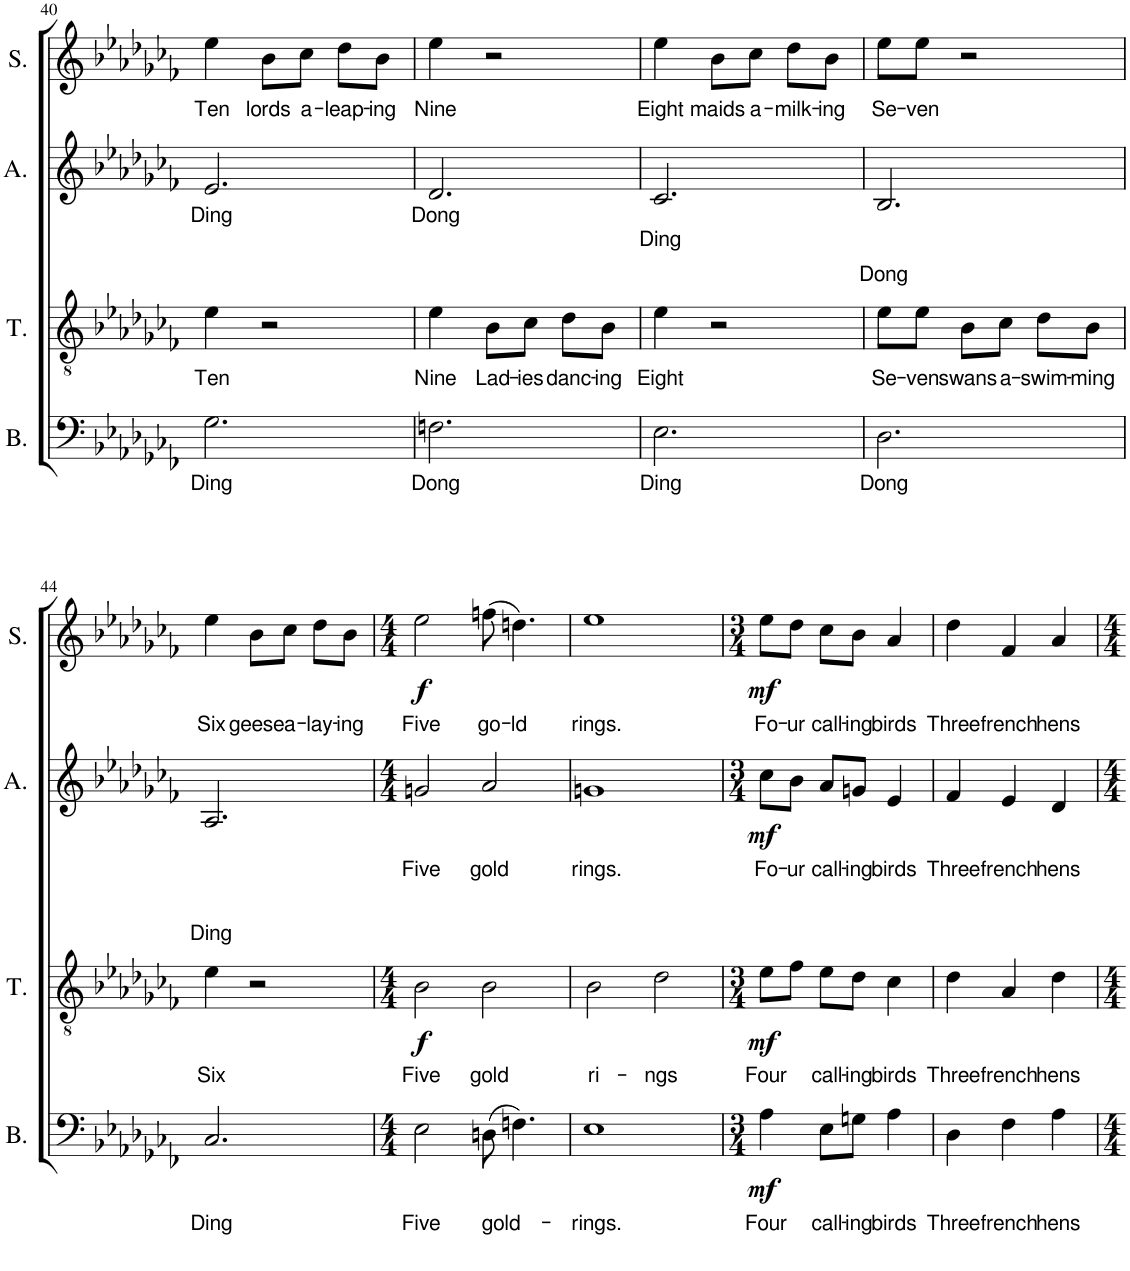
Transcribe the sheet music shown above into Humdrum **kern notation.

**kern	**text	**dynam	**kern	**text	**dynam	**kern	**text	**text	**dynam	**kern	**text	**dynam
*part4	*part4	*part4	*part3	*part3	*part3	*part2	*part2	*part2	*part2	*part1	*part1	*part1
*staff4	*staff4	*staff4	*staff3	*staff3	*staff3	*staff2	*staff2	*staff2	*staff2	*staff1	*staff1	*staff1
*I"Bass	*	*	*I"Tenor	*	*	*I"Alto	*	*	*	*I"Soprano	*	*
*I'B.	*	*	*I'T.	*	*	*I'A.	*	*	*	*I'S.	*	*
!!LO:PB:g=z
*clefF4	*	*	*clefGv2	*	*	*clefG2	*	*	*	*clefG2	*	*
*k[b-e-a-d-g-c-f-]	*	*	*k[b-e-a-d-g-c-f-]	*	*	*k[b-e-a-d-g-c-f-]	*	*	*	*k[b-e-a-d-g-c-f-]	*	*
*M3/4	*	*	*M3/4	*	*	*M3/4	*	*	*	*M3/4	*	*
=40	=40	=40	=40	=40	=40	=40	=40	=40	=40	=40	=40	=40
!	!LO:LY:b	!	!	!LO:LY:b	!	!	!LO:LY:b	!	!	!	!LO:LY:b	!
2.G-\	Ding	.	4e-\	Ten	.	2.e-/	Ding	.	.	4ee-\	Ten	.
!	!	!	!	!	!	!	!	!	!	!	!LO:LY:b	!
.	.	.	2r	.	.	.	.	.	.	8b-\L	lords	.
!	!	!	!	!	!	!	!	!	!	!	!LO:LY:b	!
.	.	.	.	.	.	.	.	.	.	8cc-\J	a-	.
!	!	!	!	!	!	!	!	!	!	!	!LO:LY:b	!
.	.	.	.	.	.	.	.	.	.	8dd-\L	-leap-	.
!	!	!	!	!	!	!	!	!	!	!	!LO:LY:b	!
.	.	.	.	.	.	.	.	.	.	8b-\J	-ing	.
=41	=41	=41	=41	=41	=41	=41	=41	=41	=41	=41	=41	=41
!	!LO:LY:b	!	!	!LO:LY:b	!	!	!LO:LY:b	!	!	!	!LO:LY:b	!
2.Fn\	Dong	.	4e-\	Nine	.	2.d-/	Dong	.	.	4ee-\	Nine	.
!	!	!	!	!LO:LY:b	!	!	!	!	!	!	!	!
.	.	.	8B-\L	Lad-	.	.	.	.	.	2r	.	.
!	!	!	!	!LO:LY:b	!	!	!	!	!	!	!	!
.	.	.	8c-\J	-ies	.	.	.	.	.	.	.	.
!	!	!	!	!LO:LY:b	!	!	!	!	!	!	!	!
.	.	.	8d-\L	danc-	.	.	.	.	.	.	.	.
!	!	!	!	!LO:LY:b	!	!	!	!	!	!	!	!
.	.	.	8B-\J	-ing	.	.	.	.	.	.	.	.
=42	=42	=42	=42	=42	=42	=42	=42	=42	=42	=42	=42	=42
!	!LO:LY:b	!	!	!LO:LY:b	!	!	!LO:LY:b	!	!	!	!LO:LY:b	!
2.E-\	Ding	.	4e-\	Eight	.	2.c-/	Ding	.	.	4ee-\	Eight	.
!	!	!	!	!	!	!	!	!	!	!	!LO:LY:b	!
.	.	.	2r	.	.	.	.	.	.	8b-\L	maids	.
!	!	!	!	!	!	!	!	!	!	!	!LO:LY:b	!
.	.	.	.	.	.	.	.	.	.	8cc-\J	a-	.
!	!	!	!	!	!	!	!	!	!	!	!LO:LY:b	!
.	.	.	.	.	.	.	.	.	.	8dd-\L	-milk-	.
!	!	!	!	!	!	!	!	!	!	!	!LO:LY:b	!
.	.	.	.	.	.	.	.	.	.	8b-\J	-ing	.
=43	=43	=43	=43	=43	=43	=43	=43	=43	=43	=43	=43	=43
!	!LO:LY:b	!	!	!LO:LY:b	!	!	!	!LO:LY:b	!	!	!LO:LY:b	!
2.D-\	Dong	.	8e-\L	Se-	.	2.B-/	.	Dong	.	8ee-\L	Se-	.
!	!	!	!	!LO:LY:b	!	!	!	!	!	!	!LO:LY:b	!
.	.	.	8e-\J	-ven	.	.	.	.	.	8ee-\J	-ven	.
!	!	!	!	!LO:LY:b	!	!	!	!	!	!	!	!
.	.	.	8B-\L	swans	.	.	.	.	.	2r	.	.
!	!	!	!	!LO:LY:b	!	!	!	!	!	!	!	!
.	.	.	8c-\J	a-	.	.	.	.	.	.	.	.
!	!	!	!	!LO:LY:b	!	!	!	!	!	!	!	!
.	.	.	8d-\L	-swim-	.	.	.	.	.	.	.	.
!	!	!	!	!LO:LY:b	!	!	!	!	!	!	!	!
.	.	.	8B-\J	-ming	.	.	.	.	.	.	.	.
!!LO:LB:g=z
=44	=44	=44	=44	=44	=44	=44	=44	=44	=44	=44	=44	=44
!	!LO:LY:b	!	!	!LO:LY:b	!	!	!	!LO:LY:b	!	!	!LO:LY:b	!
2.C-/	Ding	.	4e-\	Six	.	2.A-/	.	Ding	.	4ee-\	Six	.
!	!	!	!	!	!	!	!	!	!	!	!LO:LY:b	!
.	.	.	2r	.	.	.	.	.	.	8b-\L	geese	.
!	!	!	!	!	!	!	!	!	!	!	!LO:LY:b	!
.	.	.	.	.	.	.	.	.	.	8cc-\J	a-	.
!	!	!	!	!	!	!	!	!	!	!	!LO:LY:b	!
.	.	.	.	.	.	.	.	.	.	8dd-\L	-lay-	.
!	!	!	!	!	!	!	!	!	!	!	!LO:LY:b	!
.	.	.	.	.	.	.	.	.	.	8b-\J	-ing	.
=45	=45	=45	=45	=45	=45	=45	=45	=45	=45	=45	=45	=45
*M4/4	*	*	*M4/4	*	*	*M4/4	*	*	*	*M4/4	*	*
!	!LO:LY:b	!	!	!LO:LY:b	!LO:DY:b	!	!LO:LY:b	!	!	!	!LO:LY:b	!LO:DY:b
2E-\	Five	.	2B-\	Five	f	2gn/	Five	.	.	2ee-\	Five	f
!	!LO:LY:b	!	!	!LO:LY:b	!	!	!LO:LY:b	!	!	!	!LO:LY:b	!
(8Dn\	gold-	.	2B-\	gold	.	2a-/	gold	.	.	(8ffn\	go-	.
!	!	!	!	!	!	!	!	!	!	!	!LO:LY:b	!
4.Fn\)	.	.	.	.	.	.	.	.	.	4.ddn\)	-ld	.
=46	=46	=46	=46	=46	=46	=46	=46	=46	=46	=46	=46	=46
!	!LO:LY:b	!	!	!LO:LY:b	!	!	!LO:LY:b	!	!	!	!LO:LY:b	!
1E-	-rings.	.	2B-\	ri-	.	1gn	rings.	.	.	1ee-	rings.	.
!	!	!	!	!LO:LY:b	!	!	!	!	!	!	!	!
.	.	.	2d-\	-ngs	.	.	.	.	.	.	.	.
=47	=47	=47	=47	=47	=47	=47	=47	=47	=47	=47	=47	=47
*M3/4	*	*	*M3/4	*	*	*M3/4	*	*	*	*M3/4	*	*
!	!LO:LY:b	!LO:DY:b	!	!LO:LY:b	!LO:DY:b	!	!LO:LY:b	!	!LO:DY:b	!	!LO:LY:b	!LO:DY:b
4A-\	Four	mf	8e-\L	Four	mf	8cc-\L	Fo-	.	mf	8ee-\L	Fo-	mf
!	!	!	!	!	!	!	!LO:LY:b	!	!	!	!LO:LY:b	!
.	.	.	8f-\J	.	.	8b-\J	-ur	.	.	8dd-\J	-ur	.
!	!LO:LY:b	!	!	!LO:LY:b	!	!	!LO:LY:b	!	!	!	!LO:LY:b	!
8E-\L	call-	.	8e-\L	call-	.	8a-/L	call-	.	.	8cc-\L	call-	.
!	!LO:LY:b	!	!	!LO:LY:b	!	!	!LO:LY:b	!	!	!	!LO:LY:b	!
8Gn\J	-ing	.	8d-\J	-ing	.	8gn/J	-ing	.	.	8b-\J	-ing	.
!	!LO:LY:b	!	!	!LO:LY:b	!	!	!LO:LY:b	!	!	!	!LO:LY:b	!
4A-\	birds	.	4c-\	birds	.	4e-/	birds	.	.	4a-/	birds	.
=48	=48	=48	=48	=48	=48	=48	=48	=48	=48	=48	=48	=48
!	!LO:LY:b	!	!	!LO:LY:b	!	!	!LO:LY:b	!	!	!	!LO:LY:b	!
4D-\	Three	.	4d-\	Three	.	4f-/	Three	.	.	4dd-\	Three	.
!	!LO:LY:b	!	!	!LO:LY:b	!	!	!LO:LY:b	!	!	!	!LO:LY:b	!
4F-\	french	.	4A-/	french	.	4e-/	french	.	.	4f-/	french	.
!	!LO:LY:b	!	!	!LO:LY:b	!	!	!LO:LY:b	!	!	!	!LO:LY:b	!
4A-\	hens	.	4d-\	hens	.	4d-/	hens	.	.	4a-/	hens	.
=	=	=	=	=	=	=	=	=	=	=	=	=
*-	*-	*-	*-	*-	*-	*-	*-	*-	*-	*-	*-	*-
